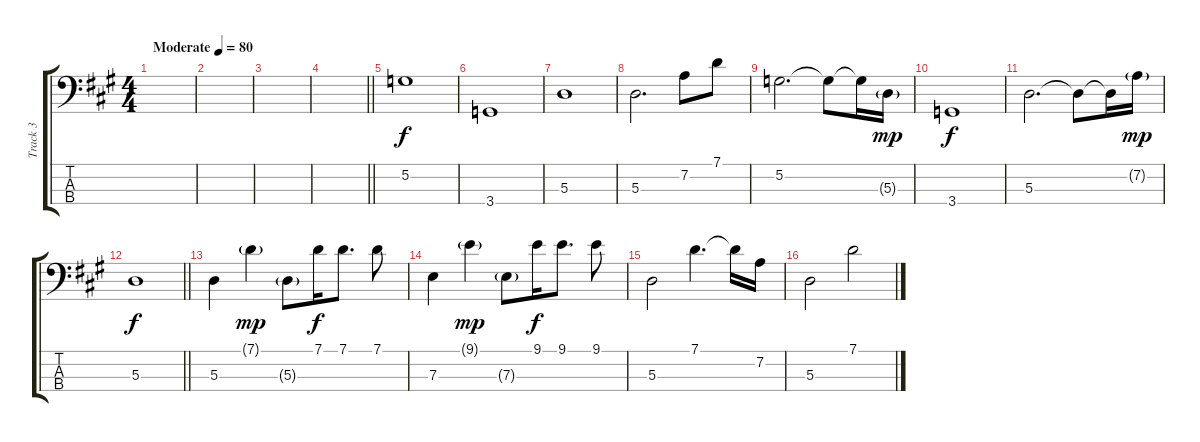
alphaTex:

\track ("Track 3" "Track 3") {instrument electricbassfinger}
\staff {score tabs}
\tuning (G2 D2 A1 E1) {hide}
\ts (4 4)
\tempo (80 "Moderate")
\clef f4
\ks a
|
|
|
\barLineRight lightlight
|
5.2.1 |
3.4.1 |
5.3.1 |
5.3.2{d} 7.2.8 7.1.8 |
5.2.2{d} 5.2{t}.8 5.2{t}.16 5.3{g}.16{dy mp} |
3.4.1{dy f} |
5.3.2{d} 5.3{t}.8 5.3{t}.16 7.2{g}.16{dy mp} |
\barLineRight lightlight
5.3.1{dy f} |
5.3.4 7.1{g}.4{dy mp} 5.3{g}.8 7.1.16{dy f} 7.1.8{d} 7.1.8 |
7.3.4 9.1{g}.4{dy mp} 7.3{g}.8 9.1.16{dy f} 9.1.8{d} 9.1.8 |
5.3.2 7.1.4{d} 7.1{t}.16 7.2.16 |
5.3.2 7.1.2
